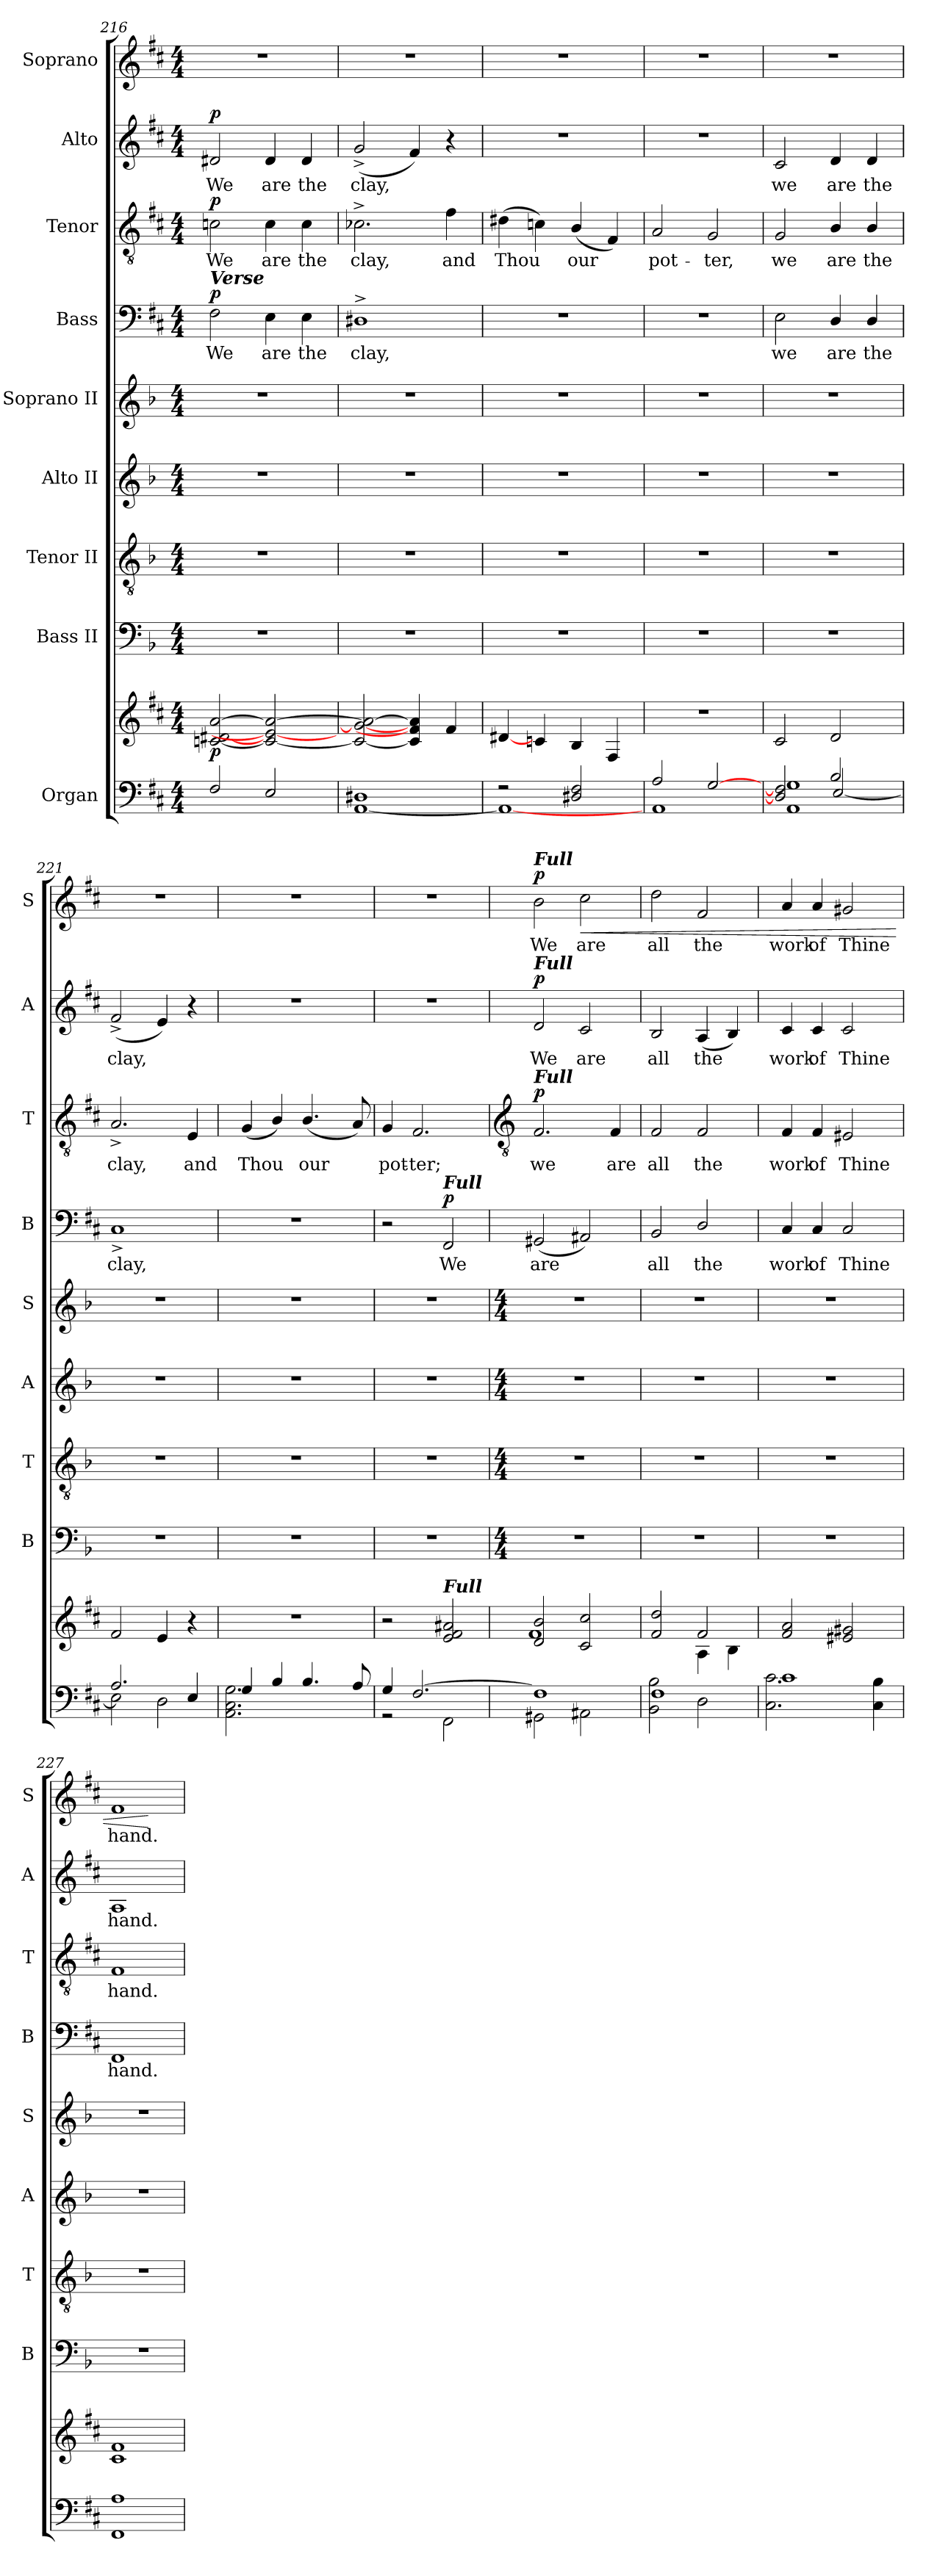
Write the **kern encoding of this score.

**kern	**kern	**dynam	**kern	**kern	**kern	**kern	**kern	**text	**dynam	**kern	**text	**dynam	**kern	**text	**dynam	**kern	**text	**dynam
*part9	*part9	*part9	*part8	*part7	*part6	*part5	*part4	*part4	*part4	*part3	*part3	*part3	*part2	*part2	*part2	*part1	*part1	*part1
*staff10	*staff9	*staff9/10	*staff8	*staff7	*staff6	*staff5	*staff4	*staff4	*staff4	*staff3	*staff3	*staff3	*staff2	*staff2	*staff2	*staff1	*staff1	*staff1
*I"Organ	*	*	*I"Bass II	*I"Tenor II	*I"Alto II	*I"Soprano II	*I"Bass	*	*	*I"Tenor	*	*	*I"Alto	*	*	*I"Soprano	*	*
*	*	*	*I'B	*I'T	*I'A	*I'S	*I'B	*	*	*I'T	*	*	*I'A	*	*	*I'S	*	*
*clefF4	*clefG2	*	*clefF4	*clefGv2	*clefG2	*clefG2	*clefF4	*	*	*clefGv2	*	*	*clefG2	*	*	*clefG2	*	*
*k[f#c#]	*k[f#c#]	*	*k[b-]	*k[b-]	*k[b-]	*k[b-]	*k[f#c#]	*	*	*k[f#c#]	*	*	*k[f#c#]	*	*	*k[f#c#]	*	*
*D:	*D:	*	*F:	*F:	*F:	*F:	*D:	*	*	*D:	*	*	*D:	*	*	*D:	*	*
*M4/4	*M4/4	*	*M4/4	*M4/4	*M4/4	*M4/4	*M4/4	*	*	*M4/4	*	*	*M4/4	*	*	*M4/4	*	*
=216	=216	=216	=216	=216	=216	=216	=216	=216	=216	=216	=216	=216	=216	=216	=216	=216	=216	=216
*^	*	*	*	*	*	*	*	*	*	*	*	*	*	*	*	*	*	*
*	*^	*	*	*	*	*	*	*	*	*	*	*	*	*	*	*	*	*	*
!	!	!	!	!	!	!	!	!	!LO:TX:a:Bi:t=Verse	!	!	!	!	!	!	!	!	!	!	!
!	!	!	!	!LO:DY:b	!	!	!	!	!	!LO:LY:b	!LO:DY:b	!	!LO:LY:b	!LO:DY:b	!	!LO:LY:b	!LO:DY:b	!	!	!
2F#/	2ryy	2ryy	[2cn [2d#X [2a	p	1r	1r	1r	1r	2F#	We	p	2cn	We	p	2d#X	We	p	1r	.	.
!	!	!	!	!	!	!	!	!	!	!LO:LY:b	!	!	!LO:LY:b	!	!	!LO:LY:b	!	!	!	!
2E/	2ryy	2ryy	2c_ 2e_ 2a_	.	.	.	.	.	4E	are	.	4c	are	.	4d#	are	.	.	.	.
!	!	!	!	!	!	!	!	!	!	!LO:LY:b	!	!	!LO:LY:b	!	!	!LO:LY:b	!	!	!	!
.	.	.	.	.	.	.	.	.	4E	the	.	4c	the	.	4d#	the	.	.	.	.
=217	=217	=217	=217	=217	=217	=217	=217	=217	=217	=217	=217	=217	=217	=217	=217	=217	=217	=217	=217	=217
!	!	!	!	!	!	!	!	!	!	!LO:LY:b	!	!	!LO:LY:b	!	!	!LO:LY:b	!	!	!	!
1D#X/	[1AA\	2ryy	2c_ 2g_ 2a_	.	1r	1r	1r	1r	1D#X^	clay,	.	2.c-X^	clay,	.	(<2g^	clay,	.	1r	.	.
.	.	2ryy	4c] 4f#] 4a]	.	.	.	.	.	.	.	.	.	.	.	4f#)	.	.	.	.	.
!	!	!	!	!	!	!	!	!	!	!	!	!	!LO:LY:b	!	!	!	!	!	!	!
.	.	.	4f#	.	.	.	.	.	.	.	.	4f#	and	.	4r	.	.	.	.	.
=218	=218	=218	=218	=218	=218	=218	=218	=218	=218	=218	=218	=218	=218	=218	=218	=218	=218	=218	=218	=218
!	!	!	!	!	!	!	!	!	!	!	!	!	!LO:LY:b	!	!	!	!	!	!	!
2r	1AA\_	2ryy	[4d#X	.	1r	1r	1r	1r	1r	.	.	(>4d#X	Thou	.	1r	.	.	1r	.	.
.	.	.	4cn	.	.	.	.	.	.	.	.	4cn)	.	.	.	.	.	.	.	.
!	!	!	!	!	!	!	!	!	!	!	!	!	!LO:LY:b	!	!	!	!	!	!	!
2D#X/ 2F#/	.	2ryy	4B	.	.	.	.	.	.	.	.	(<4B/	our	.	.	.	.	.	.	.
.	.	.	4F#	.	.	.	.	.	.	.	.	4F#)	.	.	.	.	.	.	.	.
=219	=219	=219	=219	=219	=219	=219	=219	=219	=219	=219	=219	=219	=219	=219	=219	=219	=219	=219	=219	=219
!	!	!	!	!	!	!	!	!	!	!	!	!	!LO:LY:b	!	!	!	!	!	!	!
2A/	1AA\	1ryy	1r	.	1r	1r	1r	1r	1r	.	.	2A	pot-	.	1r	.	.	1r	.	.
!	!	!	!	!	!	!	!	!	!	!	!	!	!LO:LY:b	!	!	!	!	!	!	!
[2G/	.	.	.	.	.	.	.	.	.	.	.	2G	-ter,	.	.	.	.	.	.	.
=220	=220	=220	=220	=220	=220	=220	=220	=220	=220	=220	=220	=220	=220	=220	=220	=220	=220	=220	=220	=220
!	!	!	!	!	!	!	!	!	!	!LO:LY:b	!	!	!LO:LY:b	!	!	!LO:LY:b	!	!	!	!
2D/] 2F#/]	2ryy	1AA 1G	2c#	.	1r	1r	1r	1r	2E	we	.	2G	we	.	2c#	we	.	1r	.	.
!	!	!	!	!	!	!	!	!	!	!LO:LY:b	!	!	!LO:LY:b	!	!	!LO:LY:b	!	!	!	!
2B/	[2E/	.	2d	.	.	.	.	.	4D/	are	.	4B/	are	.	4d	are	.	.	.	.
!	!	!	!	!	!	!	!	!	!	!LO:LY:b	!	!	!LO:LY:b	!	!	!LO:LY:b	!	!	!	!
.	.	.	.	.	.	.	.	.	4D/	the	.	4B/	the	.	4d	the	.	.	.	.
=221	=221	=221	=221	=221	=221	=221	=221	=221	=221	=221	=221	=221	=221	=221	=221	=221	=221	=221	=221	=221
!	!	!	!	!	!	!	!	!	!	!LO:LY:b	!	!	!LO:LY:b	!	!	!LO:LY:b	!	!	!	!
2.A/	2E\]	2ryy	2f#	.	1r	1r	1r	1r	1C#^	clay,	.	2.A^	clay,	.	(<2f#^	clay,	.	1r	.	.
.	2D\	2ryy	4e	.	.	.	.	.	.	.	.	.	.	.	4e)	.	.	.	.	.
!	!	!	!	!	!	!	!	!	!	!	!	!	!LO:LY:b	!	!	!	!	!	!	!
4E/	.	.	4r	.	.	.	.	.	.	.	.	4E	and	.	4r	.	.	.	.	.
=222	=222	=222	=222	=222	=222	=222	=222	=222	=222	=222	=222	=222	=222	=222	=222	=222	=222	=222	=222	=222
!	!	!	!	!	!	!	!	!	!	!	!	!	!LO:LY:b	!	!	!	!	!	!	!
4G/	2.AA\ 2.C#\ 2.G\	2ryy	1r	.	1r	1r	1r	1r	1r	.	.	(<4G	Thou	.	1r	.	.	1r	.	.
4B/	.	.	.	.	.	.	.	.	.	.	.	4B/)	.	.	.	.	.	.	.	.
!	!	!	!	!	!	!	!	!	!	!	!	!	!LO:LY:b	!	!	!	!	!	!	!
4.B/	.	2ryy	.	.	.	.	.	.	.	.	.	(<4.B/	our	.	.	.	.	.	.	.
.	4ryy	.	.	.	.	.	.	.	.	.	.	.	.	.	.	.	.	.	.	.
8A/	.	.	.	.	.	.	.	.	.	.	.	8A)	.	.	.	.	.	.	.	.
=223	=223	=223	=223	=223	=223	=223	=223	=223	=223	=223	=223	=223	=223	=223	=223	=223	=223	=223	=223	=223
!	!	!	!	!	!	!	!	!	!	!	!	!	!LO:LY:b	!	!	!	!	!	!	!
4G/	2r	2ryy	2r	.	1r	1r	1r	1r	2r	.	.	4G	pot-	.	1r	.	.	1r	.	.
!	!	!	!	!	!	!	!	!	!	!	!	!	!LO:LY:b	!	!	!	!	!	!	!
[2.F#/	.	.	.	.	.	.	.	.	.	.	.	2.F#	-ter;	.	.	.	.	.	.	.
!	!	!	!	!	!	!	!	!	!LO:TX:a:Bi:t=Full	!	!	!	!	!	!	!	!	!	!	!
!	!	!	!LO:TX:a:Bi:t=Full	!	!	!	!	!	!	!	!	!	!	!	!	!	!	!	!	!
!	!	!	!	!	!	!	!	!	!	!LO:LY:b	!LO:DY:b	!	!	!	!	!	!	!	!	!
.	2FF#\	2ryy	2e 2f# 2a#X	.	.	.	.	.	2FF#	We	p	.	.	.	.	.	.	.	.	.
*v	*v	*v	*	*	*	*	*	*	*	*	*	*	*	*	*	*	*	*	*	*
!!LO:LB:g=z
=224	=224	=224	=224	=224	=224	=224	=224	=224	=224	=224	=224	=224	=224	=224	=224	=224	=224	=224
*	*	*	*	*	*	*	*	*	*	*clefGv2	*	*	*	*	*	*	*	*
*	*	*	*M4/4	*M4/4	*M4/4	*M4/4	*	*	*	*	*	*	*	*	*	*	*	*
*^	*^	*	*	*	*	*	*	*	*	*	*	*	*	*	*	*	*	*
*	*^	*	*	*	*	*	*	*	*	*	*	*	*	*	*	*	*	*	*	*
!	!	!	!	!	!	!	!	!	!	!	!	!	!	!	!	!	!	!	!LO:TX:a:Bi:t=Full	!	!
!	!	!	!	!	!	!	!	!	!	!	!	!	!	!	!	!LO:TX:a:Bi:t=Full	!	!	!	!	!
!	!	!	!	!	!	!	!	!	!	!	!	!	!LO:TX:a:Bi:t=Full	!	!	!	!	!	!	!	!
!	!	!	!	!	!	!	!	!	!	!	!LO:LY:b	!	!	!LO:LY:b	!LO:DY:b	!	!LO:LY:b	!LO:DY:b	!	!LO:LY:b	!LO:DY:b
*	*v	*v	*	*	*	*	*	*	*	*	*	*	*	*	*	*	*	*	*	*	*
1F#/]	2GG#X\	2d/ 2b/	1f#\	.	1r	1r	1r	1r	(<2GG#X	are	.	2.F#	we	p	2d/	We	p	2b	We	p
!	!	!	!	!	!	!	!	!	!	!	!	!	!	!	!	!LO:LY:b	!	!	!LO:LY:b	!LO:HP:b
.	2AA#X\	2c#/ 2cc#/	.	.	.	.	.	.	2AA#X)	.	.	.	.	.	2c#	are	.	2cc#	are	<
!	!	!	!	!	!	!	!	!	!	!	!	!	!LO:LY:b	!	!	!	!	!	!	!
.	.	.	.	.	.	.	.	.	.	.	.	4F#	are	.	.	.	.	.	.	.
=225	=225	=225	=225	=225	=225	=225	=225	=225	=225	=225	=225	=225	=225	=225	=225	=225	=225	=225	=225	=225
!	!	!	!	!	!	!	!	!	!	!LO:LY:b	!	!	!LO:LY:b	!	!	!LO:LY:b	!	!	!LO:LY:b	!
1F#/	2BB\ 2B\	2f#/ 2dd/	2ryy	.	1r	1r	1r	1r	2BB	all	.	2F#	all	.	2B	all	.	2dd	all	.
!	!	!	!	!	!	!	!	!	!	!LO:LY:b	!	!	!LO:LY:b	!	!	!LO:LY:b	!	!	!LO:LY:b	!
.	2D\	2f#/	4A\	.	.	.	.	.	2D/	the	.	2F#	the	.	(<4A	the	.	2f#	the	.
.	.	.	4B\	.	.	.	.	.	.	.	.	.	.	.	4B)	.	.	.	.	.
=226	=226	=226	=226	=226	=226	=226	=226	=226	=226	=226	=226	=226	=226	=226	=226	=226	=226	=226	=226	=226
!	!	!	!	!	!	!	!	!	!	!LO:LY:b	!	!	!LO:LY:b	!	!	!LO:LY:b	!	!	!LO:LY:b	!
1c#/	2.C#\ 2.c#\	2f#/ 2a/	2ryy	.	1r	1r	1r	1r	4C#	work	.	4F#	work	.	4c#	work	.	4a	work	.
!	!	!	!	!	!	!	!	!	!	!LO:LY:b	!	!	!LO:LY:b	!	!	!LO:LY:b	!	!	!LO:LY:b	!
.	.	.	.	.	.	.	.	.	4C#	of	.	4F#	of	.	4c#	of	.	4a	of	.
!	!	!	!	!	!	!	!	!	!	!LO:LY:b	!	!	!LO:LY:b	!	!	!LO:LY:b	!	!	!LO:LY:b	!
.	.	2e#X/ 2g#X/	2ryy	.	.	.	.	.	2C#	Thine	.	2E#X	Thine	.	2c#	Thine	.	2g#X	Thine	.
.	4C#\ 4B\	.	.	.	.	.	.	.	.	.	.	.	.	.	.	.	.	.	.	.
=227	=227	=227	=227	=227	=227	=227	=227	=227	=227	=227	=227	=227	=227	=227	=227	=227	=227	=227	=227	=227
!	!	!	!	!	!	!	!	!	!	!LO:LY:b	!	!	!LO:LY:b	!	!	!LO:LY:b	!	!	!LO:LY:b	!
1ryy	1FF#\ 1A\	1c#/ 1f#/	1ryy	.	1r	1r	1r	1r	1FF#	hand.	.	1F#	hand.	.	1A	hand.	.	1f#	hand.	.
*v	*v	*	*	*	*	*	*	*	*	*	*	*	*	*	*	*	*	*	*	*
*	*v	*v	*	*	*	*	*	*	*	*	*	*	*	*	*	*	*	*	*
.	.	.	.	.	.	.	.	.	.	.	.	.	.	.	.	.	.	[
=	=	=	=	=	=	=	=	=	=	=	=	=	=	=	=	=	=	=
*-	*-	*-	*-	*-	*-	*-	*-	*-	*-	*-	*-	*-	*-	*-	*-	*-	*-	*-
